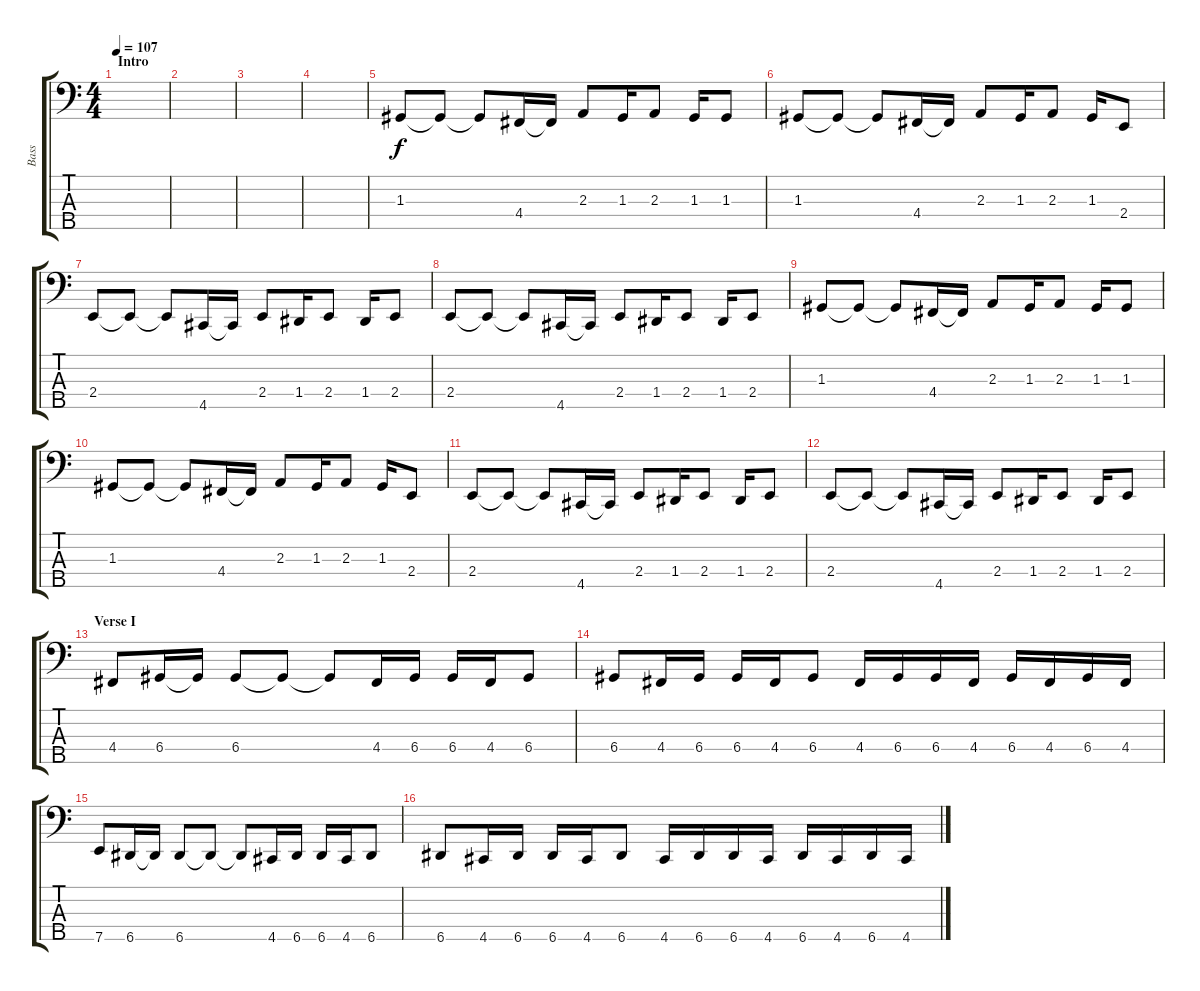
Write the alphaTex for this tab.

\track ("Bass" "Bass") {instrument electricbassfinger}
\staff {score tabs}
\tuning (F2 C2 G1 D1 A0) {hide}
\ts (4 4)
\section ("" "Intro")
\tempo 107
\clef f4
\ks c
|
|
|
|
1.3.8 1.3{t}.8 1.3{t}.8 4.4.16 4.4{t}.16 2.3.8 1.3.16 2.3.8 1.3.16 1.3.8 |
1.3.8 1.3{t}.8 1.3{t}.8 4.4.16 4.4{t}.16 2.3.8 1.3.16 2.3.8 1.3.16 2.4.8 |
2.4.8 2.4{t}.8 2.4{t}.8 4.5.16 4.5{t}.16 2.4.8 1.4.16 2.4.8 1.4.16 2.4.8 |
2.4.8 2.4{t}.8 2.4{t}.8 4.5.16 4.5{t}.16 2.4.8 1.4.16 2.4.8 1.4.16 2.4.8 |
1.3.8 1.3{t}.8 1.3{t}.8 4.4.16 4.4{t}.16 2.3.8 1.3.16 2.3.8 1.3.16 1.3.8 |
1.3.8 1.3{t}.8 1.3{t}.8 4.4.16 4.4{t}.16 2.3.8 1.3.16 2.3.8 1.3.16 2.4.8 |
2.4.8 2.4{t}.8 2.4{t}.8 4.5.16 4.5{t}.16 2.4.8 1.4.16 2.4.8 1.4.16 2.4.8 |
2.4.8 2.4{t}.8 2.4{t}.8 4.5.16 4.5{t}.16 2.4.8 1.4.16 2.4.8 1.4.16 2.4.8 |
\section ("" "Verse I")
4.4.8 6.4.16 6.4{t}.16 6.4.8 6.4{t}.8 6.4{t}.8 4.4.16 6.4.16 6.4.16 4.4.16 6.4.8 |
6.4.8 4.4.16 6.4.16 6.4.16 4.4.16 6.4.8 4.4.16 6.4.16 6.4.16 4.4.16 6.4.16 4.4.16 6.4.16 4.4.16 |
7.5.8 6.5.16 6.5{t}.16 6.5.8 6.5{t}.8 6.5{t}.8 4.5.16 6.5.16 6.5.16 4.5.16 6.5.8 |
6.5.8 4.5.16 6.5.16 6.5.16 4.5.16 6.5.8 4.5.16 6.5.16 6.5.16 4.5.16 6.5.16 4.5.16 6.5.16 4.5.16
